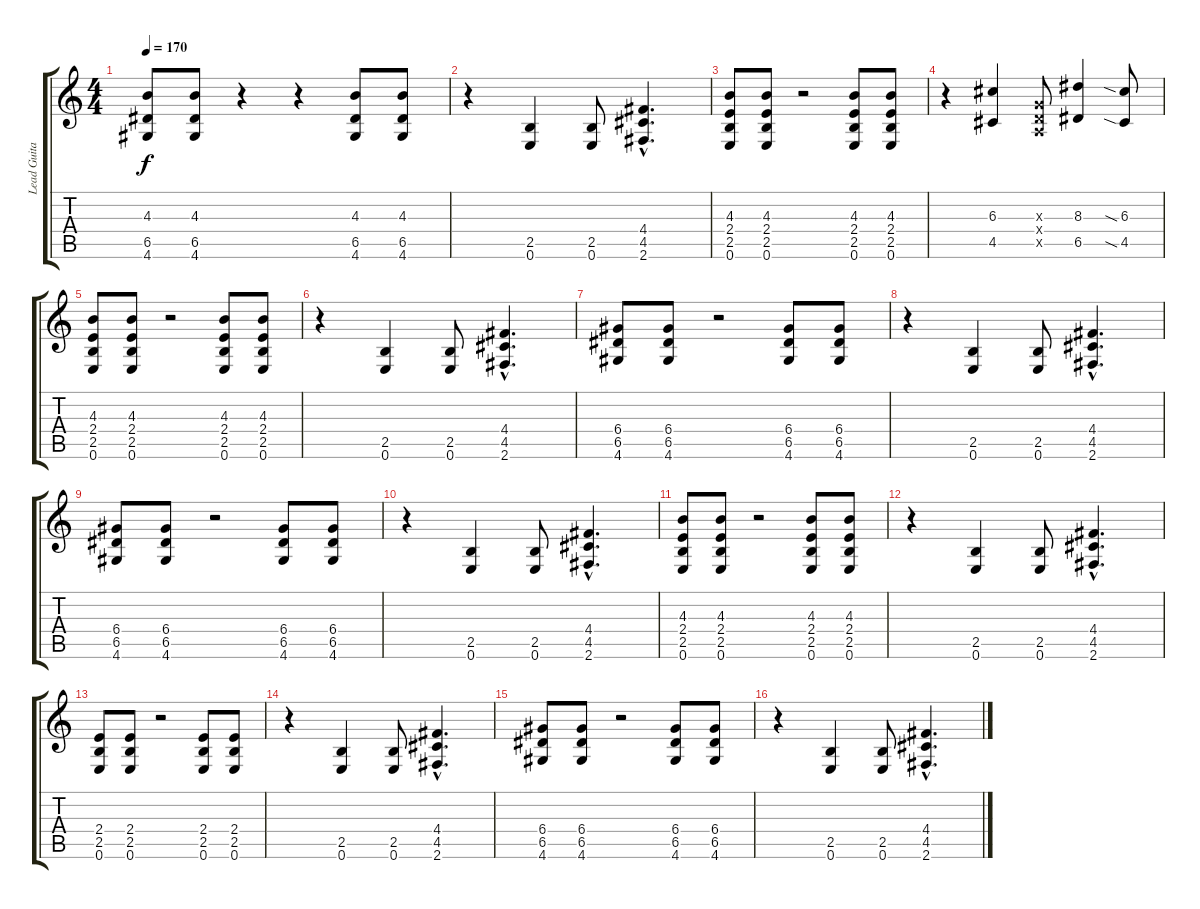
\track ("Lead Guitar" "Lead Guita") {instrument overdrivenguitar}
\staff {score tabs}
\tuning (E4 B3 G3 D3 A2 E2) {hide}
\ts (4 4)
\tempo 170
\clef g2
\ks c
(4.3 6.5 4.6).8{dy f} (4.3 6.5 4.6).8 r.4 r.4 (4.3 6.5 4.6).8 (4.3 6.5 4.6).8 |
r.4 (2.5 0.6).4 (2.5 0.6).8 (4.4{hac} 4.5{hac} 2.6{hac}).4{d} |
(4.3 2.4 2.5 0.6).8 (4.3 2.4 2.5 0.6).8 r.2 (4.3 2.4 2.5 0.6).8 (4.3 2.4 2.5 0.6).8 |
r.4 (6.3 4.5).4 (0.3{x} 0.4{x} 0.5{x}).8 (8.3 6.5).4 (6.3{sia} 4.5{sia}).8 |
(4.3 2.4 2.5 0.6).8 (4.3 2.4 2.5 0.6).8 r.2 (4.3 2.4 2.5 0.6).8 (4.3 2.4 2.5 0.6).8 |
r.4 (2.5 0.6).4 (2.5 0.6).8 (4.4{hac} 4.5{hac} 2.6{hac}).4{d} |
(6.4 6.5 4.6).8 (6.4 6.5 4.6).8 r.2 (6.4 6.5 4.6).8 (6.4 6.5 4.6).8 |
r.4 (2.5 0.6).4 (2.5 0.6).8 (4.4{hac} 4.5{hac} 2.6{hac}).4{d} |
(6.4 6.5 4.6).8 (6.4 6.5 4.6).8 r.2 (6.4 6.5 4.6).8 (6.4 6.5 4.6).8 |
r.4 (2.5 0.6).4 (2.5 0.6).8 (4.4{hac} 4.5{hac} 2.6{hac}).4{d} |
(4.3 2.4 2.5 0.6).8 (4.3 2.4 2.5 0.6).8 r.2 (4.3 2.4 2.5 0.6).8 (4.3 2.4 2.5 0.6).8 |
r.4 (2.5 0.6).4 (2.5 0.6).8 (4.4{hac} 4.5{hac} 2.6{hac}).4{d} |
(2.4 2.5 0.6).8 (2.4 2.5 0.6).8 r.2 (2.4 2.5 0.6).8 (2.4 2.5 0.6).8 |
r.4 (2.5 0.6).4 (2.5 0.6).8 (4.4{hac} 4.5{hac} 2.6{hac}).4{d} |
(6.4 6.5 4.6).8 (6.4 6.5 4.6).8 r.2 (6.4 6.5 4.6).8 (6.4 6.5 4.6).8 |
r.4 (2.5 0.6).4 (2.5 0.6).8 (4.4{hac} 4.5{hac} 2.6{hac}).4{d}
